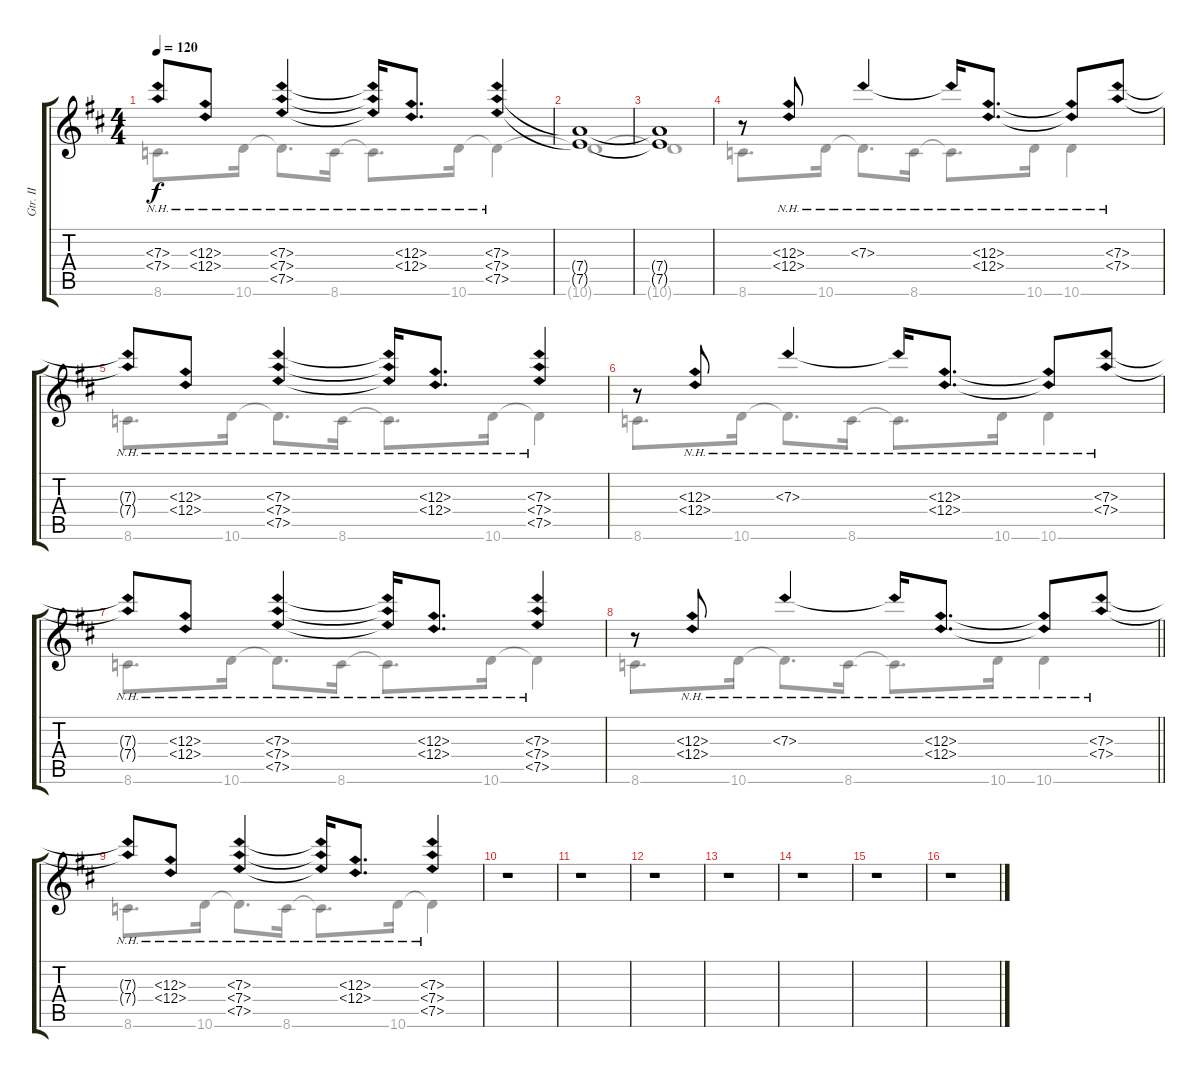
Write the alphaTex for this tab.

\track ("Gtr. II" "Gtr. II") {instrument electricguitarjazz}
\staff {score tabs}
\tuning (E4 B3 G3 D3 A2 E2) {hide}
\voice
\ts (4 4)
\tempo 120
\clef g2
\ks d
(7.3{nh} 7.4{nh}).8{dy f} (12.3{nh} 12.4{nh}).8 (7.3{nh} 7.4{nh} 7.5{nh}).4 (7.3{nh t} 7.4{nh t} 7.5{nh t}).16 (12.3{nh} 12.4{nh}).8{d} (7.3{nh} 7.4{nh} 7.5{nh}).4 |
(7.4{t} 7.5{t}).1 |
(7.4{t} 7.5{t}).1 |
r.8 (12.3{nh} 12.4{nh}).8 7.3{nh}.4 7.3{nh t}.16 (12.3{nh} 12.4{nh}).8{d} (12.3{nh t} 12.4{nh t}).8 (7.3{nh} 7.4{nh}).8 |
(7.3{nh t} 7.4{nh t}).8 (12.3{nh} 12.4{nh}).8 (7.3{nh} 7.4{nh} 7.5{nh}).4 (7.3{nh t} 7.4{nh t} 7.5{nh t}).16 (12.3{nh} 12.4{nh}).8{d} (7.3{nh} 7.4{nh} 7.5{nh}).4 |
r.8 (12.3{nh} 12.4{nh}).8 7.3{nh}.4 7.3{nh t}.16 (12.3{nh} 12.4{nh}).8{d} (12.3{nh t} 12.4{nh t}).8 (7.3{nh} 7.4{nh}).8 |
(7.3{nh t} 7.4{nh t}).8 (12.3{nh} 12.4{nh}).8 (7.3{nh} 7.4{nh} 7.5{nh}).4 (7.3{nh t} 7.4{nh t} 7.5{nh t}).16 (12.3{nh} 12.4{nh}).8{d} (7.3{nh} 7.4{nh} 7.5{nh}).4 |
\barLineRight lightlight
r.8 (12.3{nh} 12.4{nh}).8 7.3{nh}.4 7.3{nh t}.16 (12.3{nh} 12.4{nh}).8{d} (12.3{nh t} 12.4{nh t}).8 (7.3{nh} 7.4{nh}).8 |
(7.3{nh t} 7.4{nh t}).8 (12.3{nh} 12.4{nh}).8 (7.3{nh} 7.4{nh} 7.5{nh}).4 (7.3{nh t} 7.4{nh t} 7.5{nh t}).16 (12.3{nh} 12.4{nh}).8{d} (7.3{nh} 7.4{nh} 7.5{nh}).4 |
r.1 |
r.1 |
r.1 |
r.1 |
r.1 |
r.1 |
r.1
\voice
\clef g2
\ottava regular
\simile none
\ks d
8.6.8{d dy f} 10.6.16 10.6{t}.8{d} 8.6.16 8.6{t}.8{d} 10.6.16 10.6{t}.4 |
10.6{t}.1 |
10.6{t}.1 |
8.6.8{d} 10.6.16 10.6{t}.8{d} 8.6.16 8.6{t}.8{d} 10.6.16 10.6.4 |
8.6.8{d} 10.6.16 10.6{t}.8{d} 8.6.16 8.6{t}.8{d} 10.6.16 10.6{t}.4 |
8.6.8{d} 10.6.16 10.6{t}.8{d} 8.6.16 8.6{t}.8{d} 10.6.16 10.6.4 |
8.6.8{d} 10.6.16 10.6{t}.8{d} 8.6.16 8.6{t}.8{d} 10.6.16 10.6{t}.4 |
\barLineRight lightlight
8.6.8{d} 10.6.16 10.6{t}.8{d} 8.6.16 8.6{t}.8{d} 10.6.16 10.6.4 |
8.6.8{d} 10.6.16 10.6{t}.8{d} 8.6.16 8.6{t}.8{d} 10.6.16 10.6{t}.4 |
|
|
|
|
|
|
